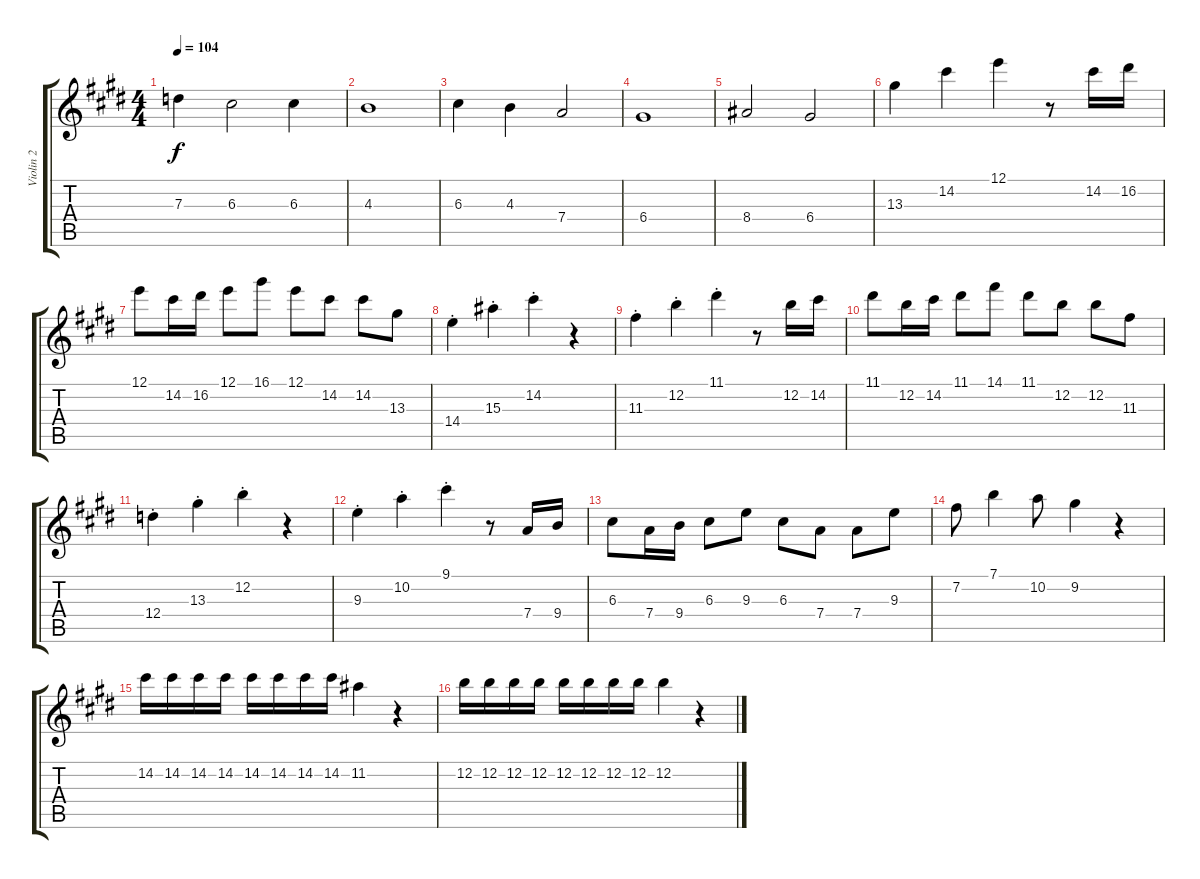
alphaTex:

\track ("Violin 2" "Violin 2") {instrument overdrivenguitar}
\staff {score tabs}
\tuning (E4 B3 G3 D3 A2 E2) {hide}
\ts (4 4)
\tempo 104
\clef g2
\ks e
7.3.4{dy f} 6.3.2 6.3.4 |
4.3.1 |
6.3.4 4.3.4 7.4.2 |
6.4.1 |
8.4.2 6.4.2 |
13.3.4 14.2.4 12.1.4 r.8 14.2.16 16.2.16 |
12.1.8 14.2.16 16.2.16 12.1.8 16.1.8 12.1.8 14.2.8 14.2.8 13.3.8 |
14.4{st}.4 15.3{st}.4 14.2{st}.4 r.4 |
11.3{st}.4 12.2{st}.4 11.1{st}.4 r.8 12.2.16 14.2.16 |
11.1.8 12.2.16 14.2.16 11.1.8 14.1.8 11.1.8 12.2.8 12.2.8 11.3.8 |
12.4{st}.4 13.3{st}.4 12.2{st}.4 r.4 |
9.3{st}.4 10.2{st}.4 9.1{st}.4 r.8 7.4.16 9.4.16 |
6.3.8 7.4.16 9.4.16 6.3.8 9.3.8 6.3.8 7.4.8 7.4.8 9.3.8 |
7.2.8 7.1.4 10.2.8 9.2.4 r.4 |
14.2.16 14.2.16 14.2.16 14.2.16 14.2.16 14.2.16 14.2.16 14.2.16 11.2.4 r.4 |
12.2.16 12.2.16 12.2.16 12.2.16 12.2.16 12.2.16 12.2.16 12.2.16 12.2.4 r.4
